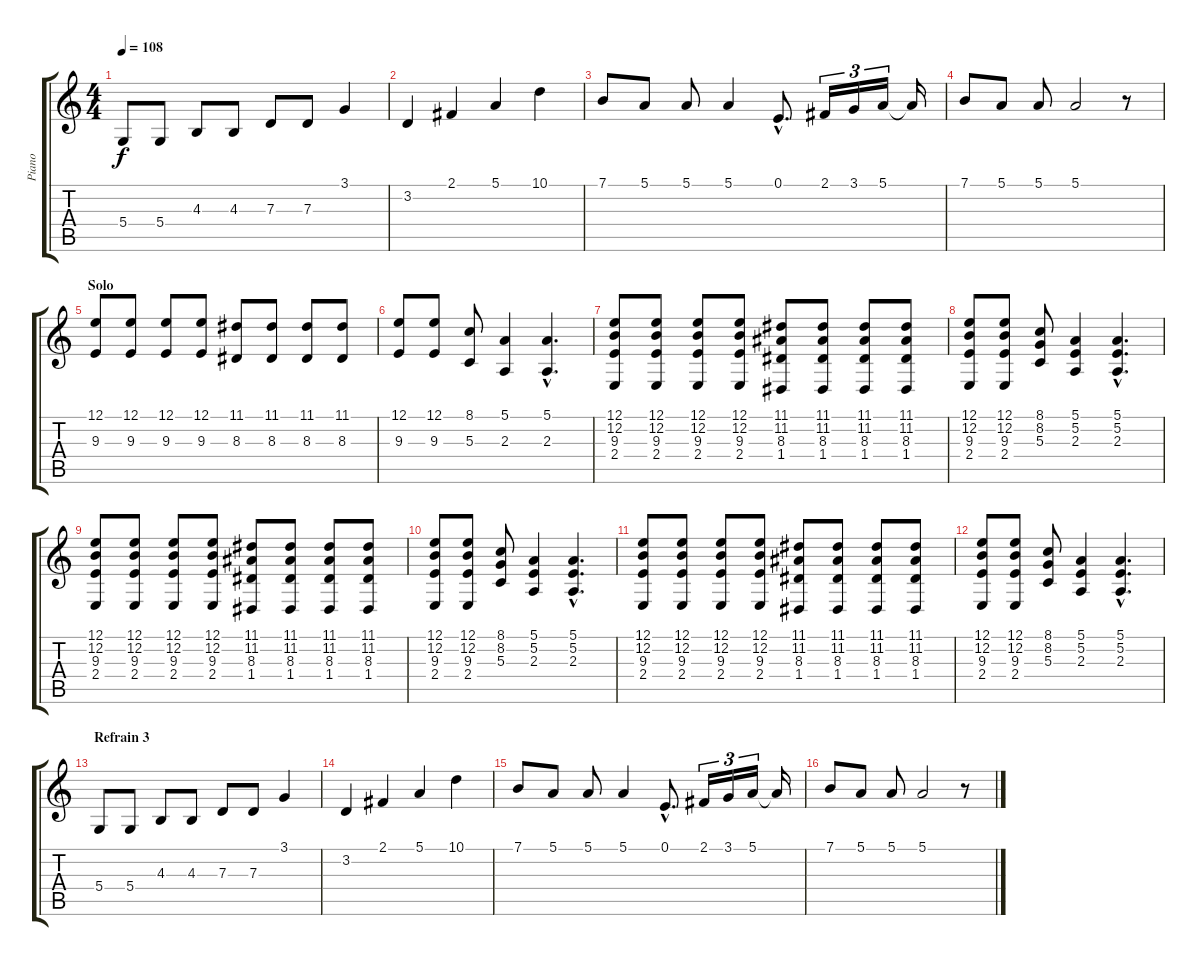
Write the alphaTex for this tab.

\track ("Piano" "Piano") {instrument acousticgrandpiano}
\staff {score tabs}
\tuning (E4 B3 G3 D3 A2 E2) {hide}
\ts (4 4)
\tempo 108
\clef g2
\ks c
5.4.8{dy f} 5.4.8 4.3.8 4.3.8 7.3.8 7.3.8 3.1.4 |
3.2.4 2.1.4 5.1.4 10.1.4 |
7.1.8 5.1.8 5.1.8 5.1.4 0.1{hac}.8{d} 2.1.16{tu (3 2)} 3.1.16{tu (3 2)} 5.1.16{tu (3 2)} 5.1{t}.16 |
7.1.8 5.1.8 5.1.8 5.1.2 r.8 |
\section ("" "Solo")
(12.1 9.3).8 (12.1 9.3).8 (12.1 9.3).8 (12.1 9.3).8 (11.1 8.3).8 (11.1 8.3).8 (11.1 8.3).8 (11.1 8.3).8 |
(12.1 9.3).8 (12.1 9.3).8 (8.1 5.3).8 (5.1 2.3).4 (5.1{hac} 2.3{hac}).4{d} |
(12.1 12.2 9.3 2.4).8 (12.1 12.2 9.3 2.4).8 (12.1 12.2 9.3 2.4).8 (12.1 12.2 9.3 2.4).8 (11.1 11.2 8.3 1.4).8 (11.1 11.2 8.3 1.4).8 (11.1 11.2 8.3 1.4).8 (11.1 11.2 8.3 1.4).8 |
(12.1 12.2 9.3 2.4).8 (12.1 12.2 9.3 2.4).8 (8.1 8.2 5.3).8 (5.1 5.2 2.3).4 (5.1{hac} 5.2{hac} 2.3{hac}).4{d} |
(12.1 12.2 9.3 2.4).8 (12.1 12.2 9.3 2.4).8 (12.1 12.2 9.3 2.4).8 (12.1 12.2 9.3 2.4).8 (11.1 11.2 8.3 1.4).8 (11.1 11.2 8.3 1.4).8 (11.1 11.2 8.3 1.4).8 (11.1 11.2 8.3 1.4).8 |
(12.1 12.2 9.3 2.4).8 (12.1 12.2 9.3 2.4).8 (8.1 8.2 5.3).8 (5.1 5.2 2.3).4 (5.1{hac} 5.2{hac} 2.3{hac}).4{d} |
(12.1 12.2 9.3 2.4).8 (12.1 12.2 9.3 2.4).8 (12.1 12.2 9.3 2.4).8 (12.1 12.2 9.3 2.4).8 (11.1 11.2 8.3 1.4).8 (11.1 11.2 8.3 1.4).8 (11.1 11.2 8.3 1.4).8 (11.1 11.2 8.3 1.4).8 |
(12.1 12.2 9.3 2.4).8 (12.1 12.2 9.3 2.4).8 (8.1 8.2 5.3).8 (5.1 5.2 2.3).4 (5.1{hac} 5.2{hac} 2.3{hac}).4{d} |
\section ("" "Refrain 3")
5.4.8 5.4.8 4.3.8 4.3.8 7.3.8 7.3.8 3.1.4 |
3.2.4 2.1.4 5.1.4 10.1.4 |
7.1.8 5.1.8 5.1.8 5.1.4 0.1{hac}.8{d} 2.1.16{tu (3 2)} 3.1.16{tu (3 2)} 5.1.16{tu (3 2)} 5.1{t}.16 |
7.1.8 5.1.8 5.1.8 5.1.2 r.8
